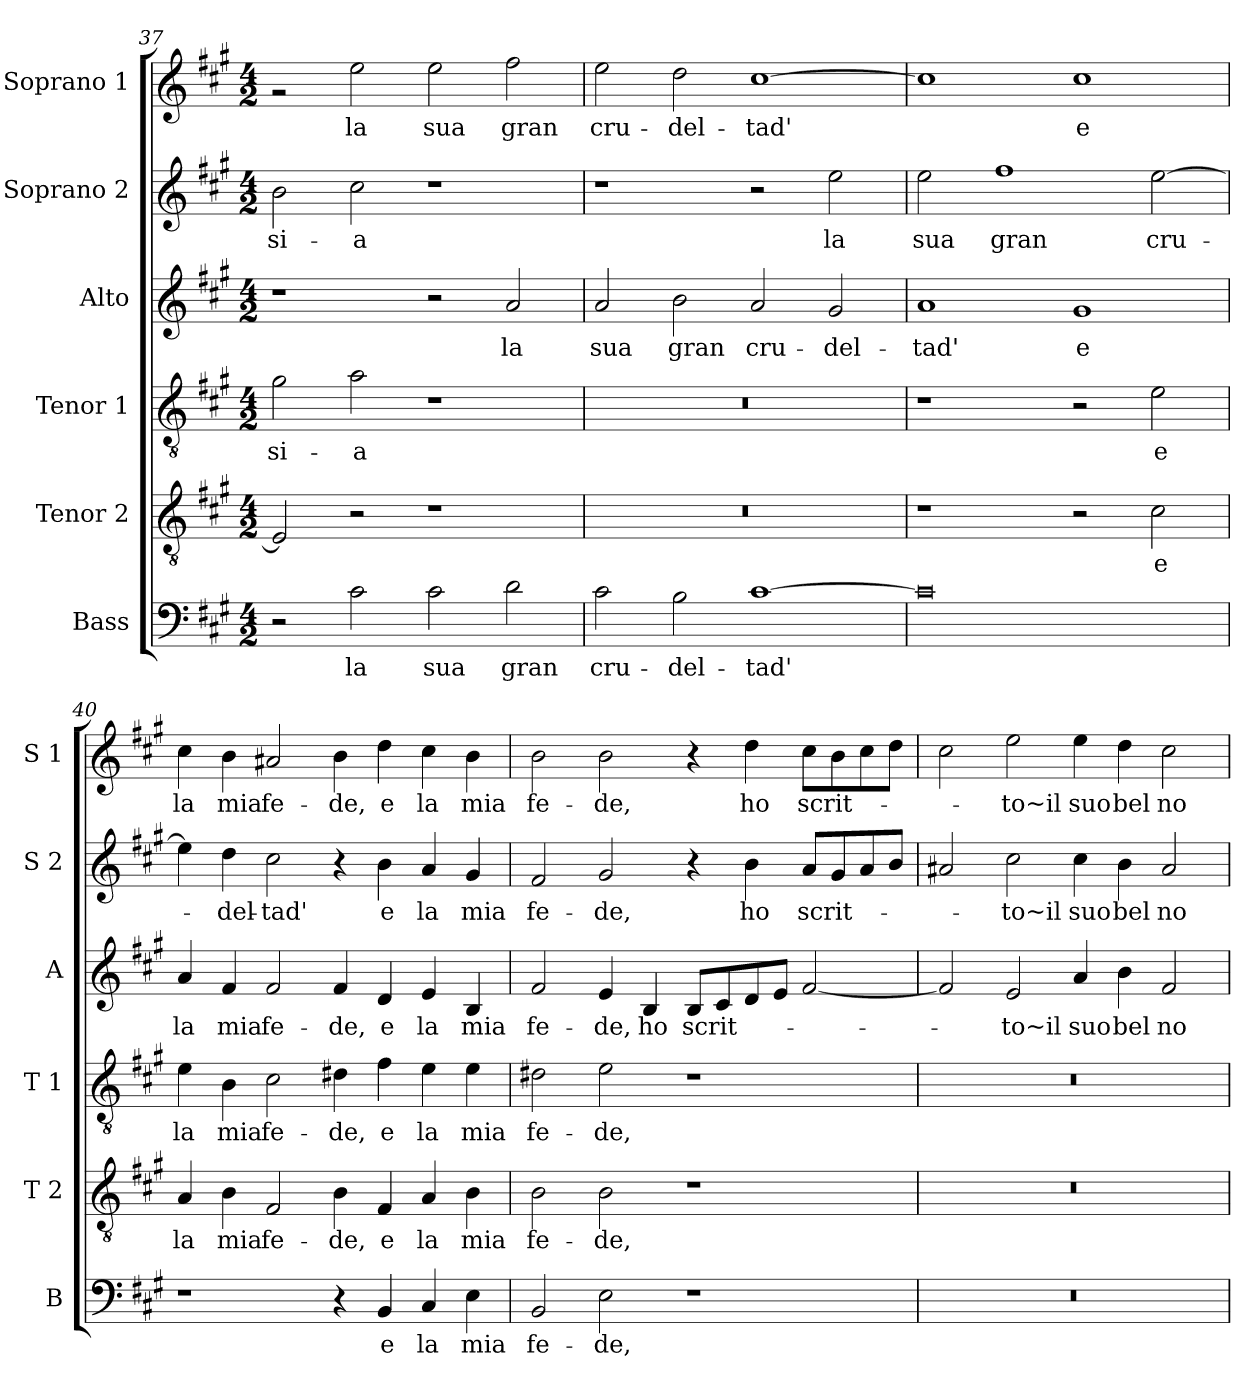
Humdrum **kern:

**kern	**text	**kern	**text	**kern	**text	**kern	**text	**kern	**text	**kern	**text
*part6	*part6	*part5	*part5	*part4	*part4	*part3	*part3	*part2	*part2	*part1	*part1
*staff6	*staff6	*staff5	*staff5	*staff4	*staff4	*staff3	*staff3	*staff2	*staff2	*staff1	*staff1
*I"Bass	*	*I"Tenor 2	*	*I"Tenor 1	*	*I"Alto	*	*I"Soprano 2	*	*I"Soprano 1	*
*I'B	*	*I'T 2	*	*I'T 1	*	*I'A	*	*I'S 2	*	*I'S 1	*
!!LO:LB:g=z
*clefF4	*	*clefGv2	*	*clefGv2	*	*clefG2	*	*clefG2	*	*clefG2	*
*k[f#c#g#]	*	*k[f#c#g#]	*	*k[f#c#g#]	*	*k[f#c#g#]	*	*k[f#c#g#]	*	*k[f#c#g#]	*
*A:	*	*A:	*	*A:	*	*A:	*	*A:	*	*A:	*
*M4/2	*	*M4/2	*	*M4/2	*	*M4/2	*	*M4/2	*	*M4/2	*
=37	=37	=37	=37	=37	=37	=37	=37	=37	=37	=37	=37
!	!	!	!	!	!LO:LY:b	!	!	!	!LO:LY:b	!	!
2r	.	2E/]	.	2g#\	si-	1r	.	2b\	si-	2ra	.
!	!LO:LY:b	!	!	!	!LO:LY:b	!	!	!	!LO:LY:b	!	!LO:LY:b
2c#\	la	2r	.	2a\	-a	.	.	2cc#\	-a	2ee\	la
!	!LO:LY:b	!	!	!	!	!	!	!	!	!	!LO:LY:b
2c#\	sua	1r	.	1r	.	2r	.	1r	.	2ee\	sua
!	!LO:LY:b	!	!	!	!	!	!LO:LY:b	!	!	!	!LO:LY:b
2d\	gran	.	.	.	.	2a/	la	.	.	2ff#\	gran
=38	=38	=38	=38	=38	=38	=38	=38	=38	=38	=38	=38
!	!LO:LY:b	!	!	!	!	!	!LO:LY:b	!	!	!	!LO:LY:b
2c#\	cru-	0r	.	0r	.	2a/	sua	1r	.	2ee\	cru-
!	!LO:LY:b	!	!	!	!	!	!LO:LY:b	!	!	!	!LO:LY:b
2B\	-del-	.	.	.	.	2b\	gran	.	.	2dd\	-del-
!	!LO:LY:b	!	!	!	!	!	!LO:LY:b	!	!	!	!LO:LY:b
[1c#	-tad'	.	.	.	.	2a/	cru-	2r	.	[1cc#	-tad'
!	!	!	!	!	!	!	!LO:LY:b	!	!LO:LY:b	!	!
.	.	.	.	.	.	2g#/	-del-	2ee\	la	.	.
=39	=39	=39	=39	=39	=39	=39	=39	=39	=39	=39	=39
!	!	!	!	!	!	!	!LO:LY:b	!	!LO:LY:b	!	!
0c#]	.	1r	.	1r	.	1a	-tad'	2ee\	sua	1cc#]	.
!	!	!	!	!	!	!	!	!	!LO:LY:b	!	!
.	.	.	.	.	.	.	.	1ff#	gran	.	.
!	!	!	!	!	!	!	!LO:LY:b	!	!	!	!LO:LY:b
.	.	2r	.	2r	.	1g#	e	.	.	1cc#	e
!	!	!	!LO:LY:b	!	!LO:LY:b	!	!	!	!LO:LY:b	!	!
.	.	2c#\	e	2e\	e	.	.	[2ee\	cru-	.	.
!!LO:PB:g=z
=40	=40	=40	=40	=40	=40	=40	=40	=40	=40	=40	=40
!	!	!	!LO:LY:b	!	!LO:LY:b	!	!LO:LY:b	!	!	!	!LO:LY:b
1r	.	4A/	la	4e\	la	4a/	la	4ee\]	.	4cc#\	la
!	!	!	!LO:LY:b	!	!LO:LY:b	!	!LO:LY:b	!	!LO:LY:b	!	!LO:LY:b
.	.	4B\	mia	4B\	mia	4f#/	mia	4dd\	-del-	4b\	mia
!	!	!	!LO:LY:b	!	!LO:LY:b	!	!LO:LY:b	!	!LO:LY:b	!	!LO:LY:b
.	.	2F#/	fe-	2c#\	fe-	2f#/	fe-	2cc#\	-tad'	2a#X/	fe-
!	!	!	!LO:LY:b	!	!LO:LY:b	!	!LO:LY:b	!	!	!	!LO:LY:b
4r	.	4B\	-de,	4d#X\	-de,	4f#/	-de,	4r	.	4b\	-de,
!	!LO:LY:b	!	!LO:LY:b	!	!LO:LY:b	!	!LO:LY:b	!	!LO:LY:b	!	!LO:LY:b
4BB/	e	4F#/	e	4f#\	e	4d/	e	4b\	e	4dd\	e
!	!LO:LY:b	!	!LO:LY:b	!	!LO:LY:b	!	!LO:LY:b	!	!LO:LY:b	!	!LO:LY:b
4C#/	la	4A/	la	4e\	la	4e/	la	4a/	la	4cc#\	la
!	!LO:LY:b	!	!LO:LY:b	!	!LO:LY:b	!	!LO:LY:b	!	!LO:LY:b	!	!LO:LY:b
4E\	mia	4B\	mia	4e\	mia	4B/	mia	4g#/	mia	4b\	mia
=41	=41	=41	=41	=41	=41	=41	=41	=41	=41	=41	=41
!	!LO:LY:b	!	!LO:LY:b	!	!LO:LY:b	!	!LO:LY:b	!	!LO:LY:b	!	!LO:LY:b
2BB/	fe-	2B\	fe-	2d#X\	fe-	2f#/	fe-	2f#/	fe-	2b\	fe-
!	!LO:LY:b	!	!LO:LY:b	!	!LO:LY:b	!	!LO:LY:b	!	!LO:LY:b	!	!LO:LY:b
2E\	-de,	2B\	-de,	2e\	-de,	4e/	-de,	2g#/	-de,	2b\	-de,
!	!	!	!	!	!	!	!LO:LY:b	!	!	!	!
.	.	.	.	.	.	4B/	ho	.	.	.	.
!	!	!	!	!	!	!	!LO:LY:b	!	!	!	!
1r	.	1r	.	1r	.	8B/L	scrit-	4r	.	4r	.
.	.	.	.	.	.	8c#/	.	.	.	.	.
!	!	!	!	!	!	!	!	!	!LO:LY:b	!	!LO:LY:b
.	.	.	.	.	.	8d/	.	4b\	ho	4dd\	ho
.	.	.	.	.	.	8e/J	.	.	.	.	.
!	!	!	!	!	!	!	!	!	!LO:LY:b	!	!LO:LY:b
.	.	.	.	.	.	[2f#/	.	8a/L	scrit-	8cc#\L	scrit-
.	.	.	.	.	.	.	.	8g#/	.	8b\	.
.	.	.	.	.	.	.	.	8a/	.	8cc#\	.
.	.	.	.	.	.	.	.	8b/J	.	8dd\J	.
=42	=42	=42	=42	=42	=42	=42	=42	=42	=42	=42	=42
0r	.	0r	.	0r	.	2f#/]	.	2a#X/	.	2cc#\	.
!	!	!	!	!	!	!	!LO:LY:b	!	!LO:LY:b	!	!LO:LY:b
.	.	.	.	.	.	2e/	-to~il	2cc#\	-to~il	2ee\	-to~il
!	!	!	!	!	!	!	!LO:LY:b	!	!LO:LY:b	!	!LO:LY:b
.	.	.	.	.	.	4a/	suo	4cc#\	suo	4ee\	suo
!	!	!	!	!	!	!	!LO:LY:b	!	!LO:LY:b	!	!LO:LY:b
.	.	.	.	.	.	4b\	bel	4b\	bel	4dd\	bel
!	!	!	!	!	!	!	!LO:LY:b	!	!LO:LY:b	!	!LO:LY:b
.	.	.	.	.	.	2f#/	no-	2a#/	no-	2cc#\	no-
=	=	=	=	=	=	=	=	=	=	=	=
*-	*-	*-	*-	*-	*-	*-	*-	*-	*-	*-	*-
